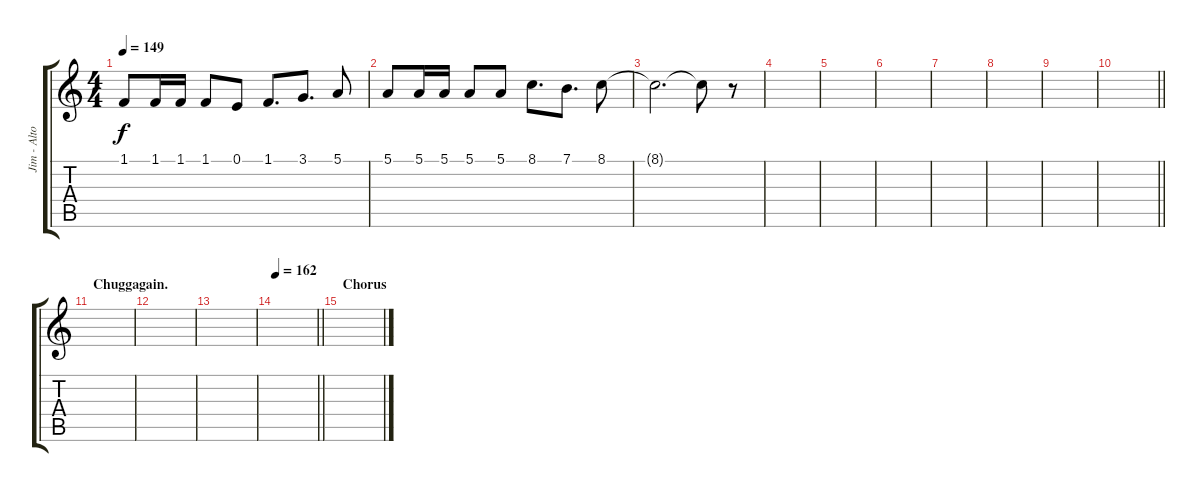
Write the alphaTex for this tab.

\track ("Jim - Alto Sax" "Jim - Alto") {instrument altosax}
\staff {score tabs}
\tuning (E4 B3 G3 D3 A2 E2) {hide}
\ts (4 4)
\tempo 149
\clef g2
\ks c
1.1.8{dy f} 1.1.16 1.1.16 1.1.8 0.1.8 1.1.8{d} 3.1.8{d} 5.1.8 |
5.1.8 5.1.16 5.1.16 5.1.8 5.1.8 8.1.8{d} 7.1.8{d} 8.1.8 |
8.1{t}.2{d} 8.1{t}.8 r.8 |
|
|
|
|
|
|
\barLineRight lightlight
|
\section ("" "Chuggagain.")
|
|
|
\tempo 162
\barLineRight lightlight
|
\section ("" "Chorus")
